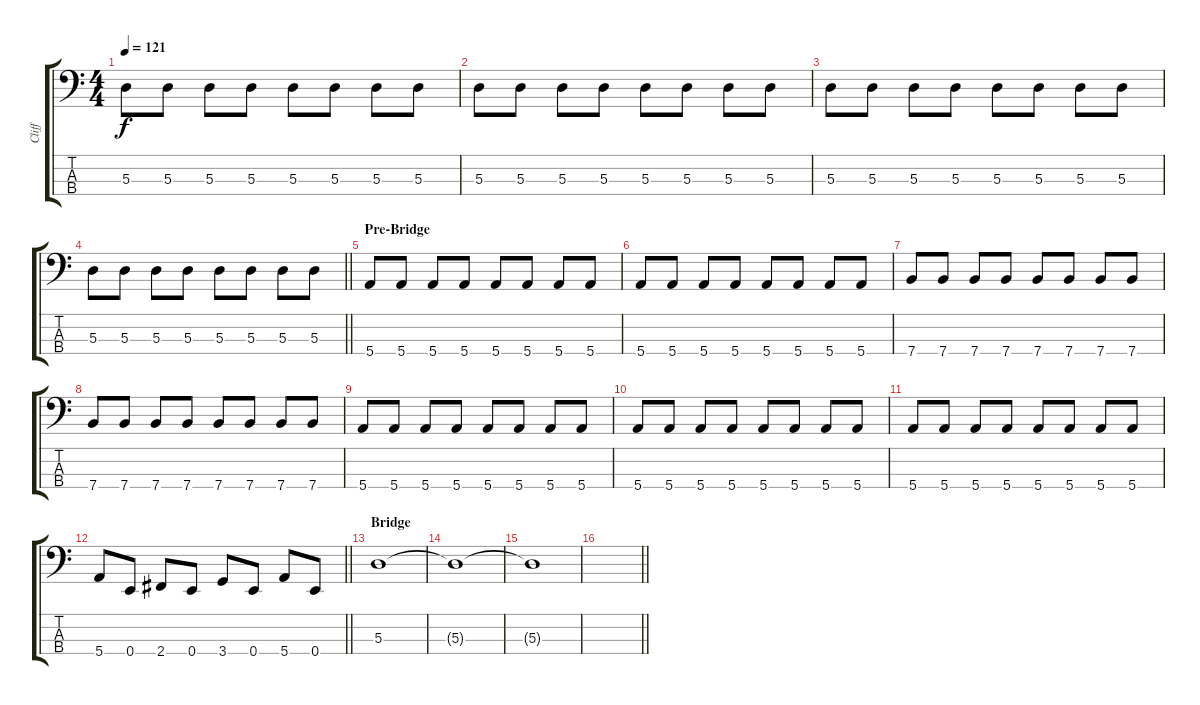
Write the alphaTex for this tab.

\track ("Cliff" "Cliff") {instrument electricbassfinger}
\staff {score tabs}
\tuning (G2 D2 A1 E1) {hide}
\ts (4 4)
\tempo 121
\clef f4
\ks c
5.3.8{dy f} 5.3.8 5.3.8 5.3.8 5.3.8 5.3.8 5.3.8 5.3.8 |
5.3.8 5.3.8 5.3.8 5.3.8 5.3.8 5.3.8 5.3.8 5.3.8 |
5.3.8 5.3.8 5.3.8 5.3.8 5.3.8 5.3.8 5.3.8 5.3.8 |
\barLineRight lightlight
5.3.8 5.3.8 5.3.8 5.3.8 5.3.8 5.3.8 5.3.8 5.3.8 |
\section ("" "Pre-Bridge")
5.4.8 5.4.8 5.4.8 5.4.8 5.4.8 5.4.8 5.4.8 5.4.8 |
5.4.8 5.4.8 5.4.8 5.4.8 5.4.8 5.4.8 5.4.8 5.4.8 |
7.4.8 7.4.8 7.4.8 7.4.8 7.4.8 7.4.8 7.4.8 7.4.8 |
7.4.8 7.4.8 7.4.8 7.4.8 7.4.8 7.4.8 7.4.8 7.4.8 |
5.4.8 5.4.8 5.4.8 5.4.8 5.4.8 5.4.8 5.4.8 5.4.8 |
5.4.8 5.4.8 5.4.8 5.4.8 5.4.8 5.4.8 5.4.8 5.4.8 |
5.4.8 5.4.8 5.4.8 5.4.8 5.4.8 5.4.8 5.4.8 5.4.8 |
\barLineRight lightlight
5.4.8 0.4.8 2.4.8 0.4.8 3.4.8 0.4.8 5.4.8 0.4.8 |
\section ("" "Bridge")
5.3.1 |
5.3{t}.1 |
5.3{t}.1 |
\barLineRight lightlight
